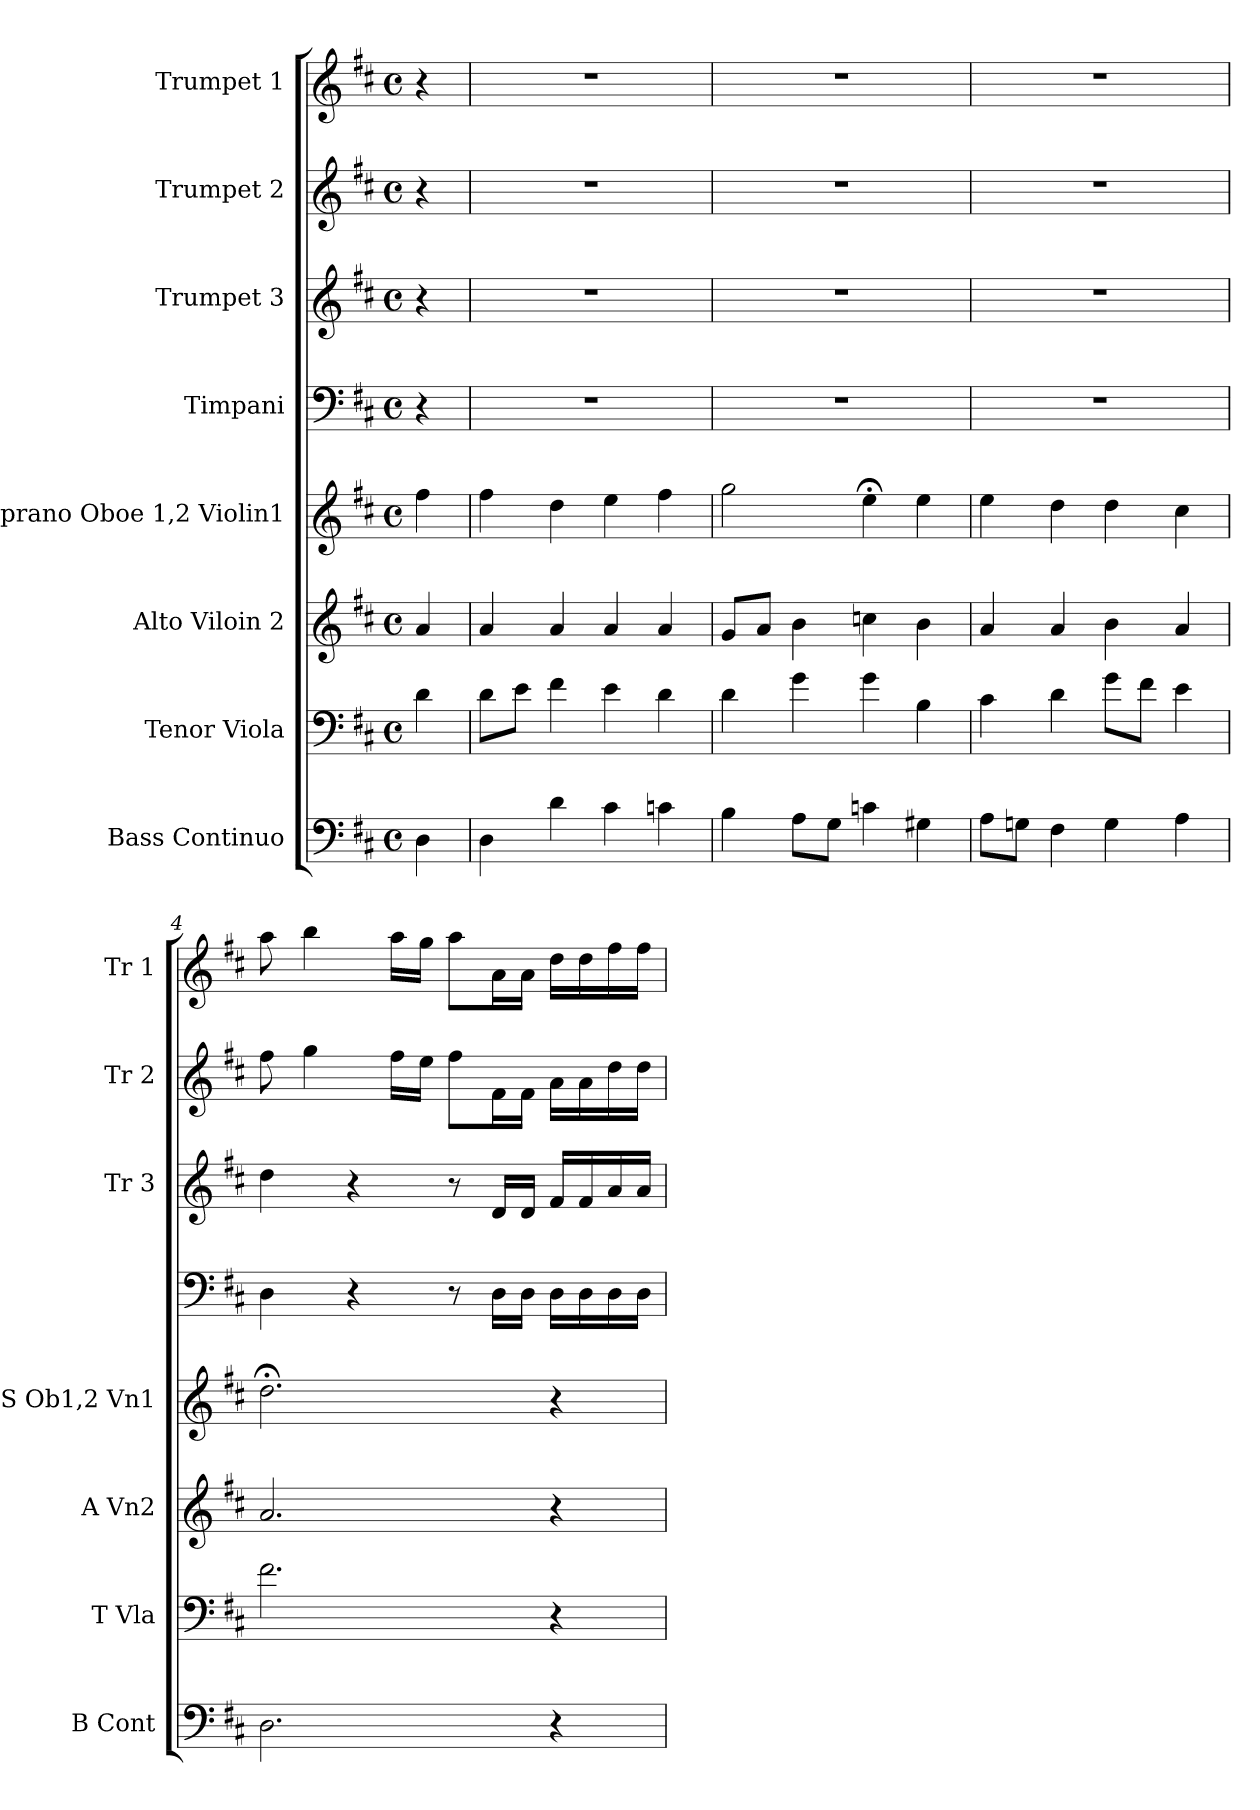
**kern	**kern	**kern	**kern	**kern	**kern	**kern	**kern
*part8	*part7	*part6	*part5	*part4	*part3	*part2	*part1
*staff8	*staff7	*staff6	*staff5	*staff4	*staff3	*staff2	*staff1
*I"Bass Continuo	*I"Tenor Viola	*I"Alto Viloin 2	*I"Soprano Oboe 1,2 Violin1	*I"Timpani	*I"Trumpet 3	*I"Trumpet 2	*I"Trumpet 1
*I'B Cont	*I'T Vla	*I'A Vn2	*I'S Ob1,2 Vn1	*	*I'Tr 3	*I'Tr 2	*I'Tr 1
*clefF4	*clefF4	*clefG2	*clefG2	*clefF4	*clefG2	*clefG2	*clefG2
*k[f#c#]	*k[f#c#]	*k[f#c#]	*k[f#c#]	*k[f#c#]	*k[f#c#]	*k[f#c#]	*k[f#c#]
*D:	*D:	*D:	*D:	*D:	*D:	*D:	*D:
*M4/4	*M4/4	*M4/4	*M4/4	*M4/4	*M4/4	*M4/4	*M4/4
*met(c)	*met(c)	*met(c)	*met(c)	*met(c)	*met(c)	*met(c)	*met(c)
=	=	=	=	=	=	=	=
4D\	4d\	4a/	4ff#\	4r	4r	4r	4r
=1	=1	=1	=1	=1	=1	=1	=1
4D\	8d\L	4a/	4ff#\	1r	1r	1r	1r
.	8e\J	.	.	.	.	.	.
4d\	4f#\	4a/	4dd\	.	.	.	.
4c#\	4e\	4a/	4ee\	.	.	.	.
4cn\	4d\	4a/	4ff#\	.	.	.	.
=2	=2	=2	=2	=2	=2	=2	=2
4B\	4d\	8g/L	2gg\	1r	1r	1r	1r
.	.	8a/J	.	.	.	.	.
8A\L	4g\	4b\	.	.	.	.	.
8G\J	.	.	.	.	.	.	.
4cn\	4g\	4ccn\	4ee;<\	.	.	.	.
4G#X\	4B\	4b\	4ee\	.	.	.	.
=3	=3	=3	=3	=3	=3	=3	=3
8A\L	4c#\	4a/	4ee\	1r	1r	1r	1r
8Gn\J	.	.	.	.	.	.	.
4F#\	4d\	4a/	4dd\	.	.	.	.
4G\	8g\L	4b\	4dd\	.	.	.	.
.	8f#\J	.	.	.	.	.	.
4A\	4e\	4a/	4cc#\	.	.	.	.
=4	=4	=4	=4	=4	=4	=4	=4
2.D\	2.f#\	2.a/	2.dd;<\	4D\	4dd\	8ff#\	8aa\
.	.	.	.	.	.	4gg\	4bb\
.	.	.	.	4r	4r	.	.
.	.	.	.	.	.	16ff#\LL	16aa\LL
.	.	.	.	.	.	16ee\JJ	16gg\JJ
.	.	.	.	8r	8r	8ff#\L	8aa\L
.	.	.	.	16D\LL	16d/LL	16f#\L	16a\L
.	.	.	.	16D\JJ	16d/JJ	16f#\JJ	16a\JJ
4r	4r	4r	4r	16D\LL	16f#/LL	16a\LL	16dd\LL
.	.	.	.	16D\	16f#/	16a\	16dd\
.	.	.	.	16D\	16a/	16dd\	16ff#\
.	.	.	.	16D\JJ	16a/JJ	16dd\JJ	16ff#\JJ
=	=	=	=	=	=	=	=
*-	*-	*-	*-	*-	*-	*-	*-
